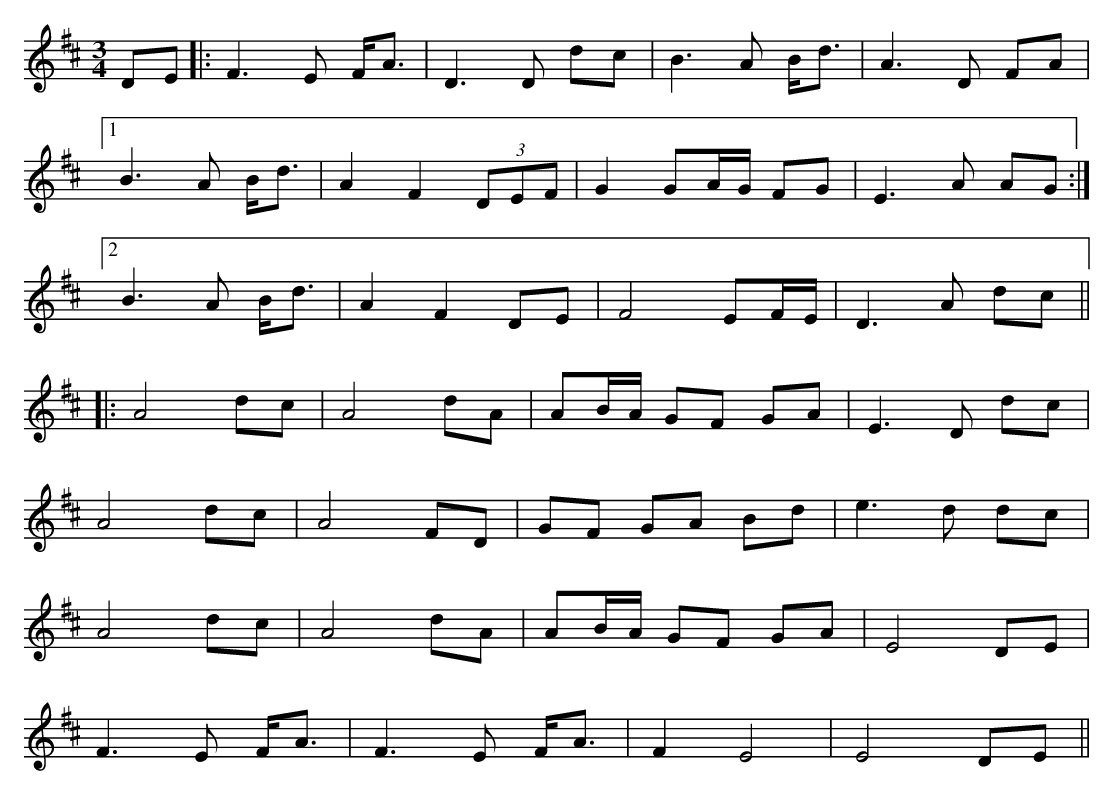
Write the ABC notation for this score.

X:1
M:3/4
K:D
DE|:F3E F<A|D3D dc|B3A B<d|A3D FA|
[1B3A B<d|A2 F2 (3DEF|G2 GA/G/ FG|E3A AG:|
[2B3A B<d|A2 F2 DE|F4 EF/E/|D3A dc||
|:A4 dc|A4 dA|AB/A/ GF GA|E3D dc|
A4 dc|A4 FD|GF GA Bd|e3d dc|
A4 dc|A4dA|AB/A/ GF GA|E4 DE|
F3E F<A|F3E F<A|F2 E4|E4 DE||
